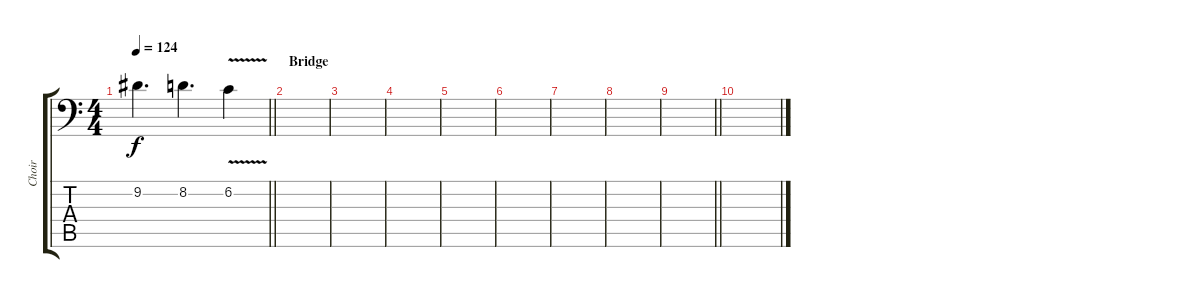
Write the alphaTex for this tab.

\track ("Choir" "Choir") {instrument stringensemble2}
\staff {score tabs}
\tuning (B3 Gb3 D3 A2 E2 A1) {hide}
\ts (4 4)
\tempo 124
\clef f4
\barLineRight lightlight
\ks c
9.2.4{d dy f} 8.2.4{d} 6.2{v}.4 |
\section ("" "Bridge")
|
|
|
|
|
|
|
\barLineRight lightlight
|
\section ("" "")
